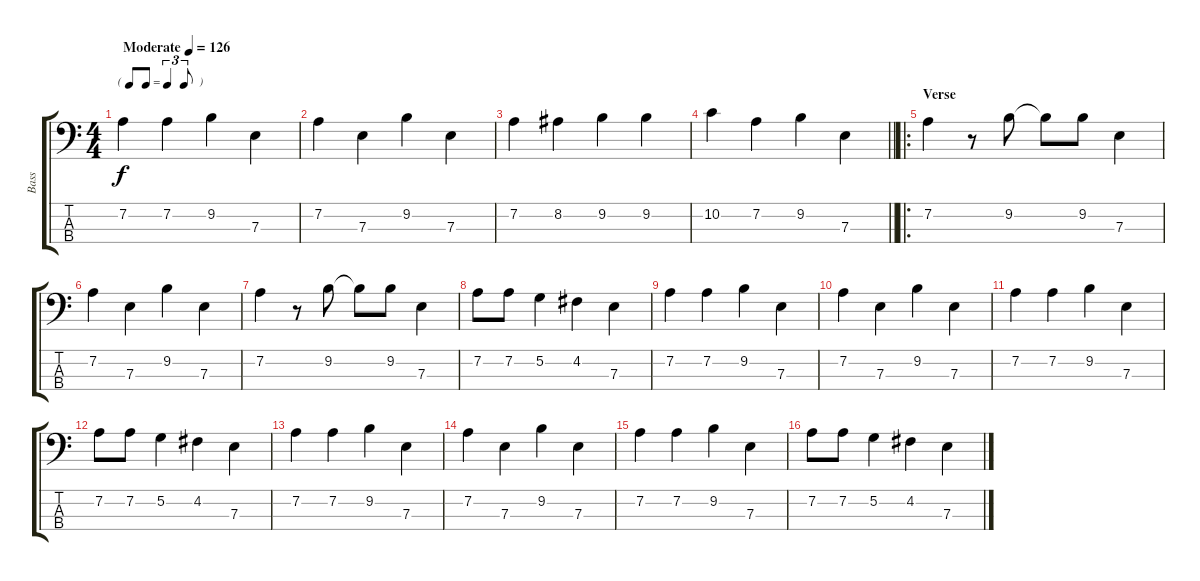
\track ("Bass" "Bass") {instrument acousticbass}
\staff {score tabs}
\tuning (G2 D2 A1 E1) {hide}
\ts (4 4)
\tf triplet8th
\tempo (126 "Moderate")
\clef f4
\ks c
7.2.4{dy f instrument acousticbass} 7.2.4 9.2.4 7.3.4 |
7.2.4 7.3.4 9.2.4 7.3.4 |
7.2.4 8.2.4 9.2.4 9.2.4 |
\barLineRight lightlight
10.2.4 7.2.4 9.2.4 7.3.4 |
\ro
\section ("" "Verse")
7.2.4 r.8 9.2.8 9.2{t}.8 9.2.8 7.3.4 |
7.2.4 7.3.4 9.2.4 7.3.4 |
7.2.4 r.8 9.2.8 9.2{t}.8 9.2.8 7.3.4 |
7.2.8 7.2.8 5.2.4 4.2.4 7.3.4 |
7.2.4 7.2.4 9.2.4 7.3.4 |
7.2.4 7.3.4 9.2.4 7.3.4 |
7.2.4 7.2.4 9.2.4 7.3.4 |
7.2.8 7.2.8 5.2.4 4.2.4 7.3.4 |
7.2.4 7.2.4 9.2.4 7.3.4 |
7.2.4 7.3.4 9.2.4 7.3.4 |
7.2.4 7.2.4 9.2.4 7.3.4 |
7.2.8 7.2.8 5.2.4 4.2.4 7.3.4
